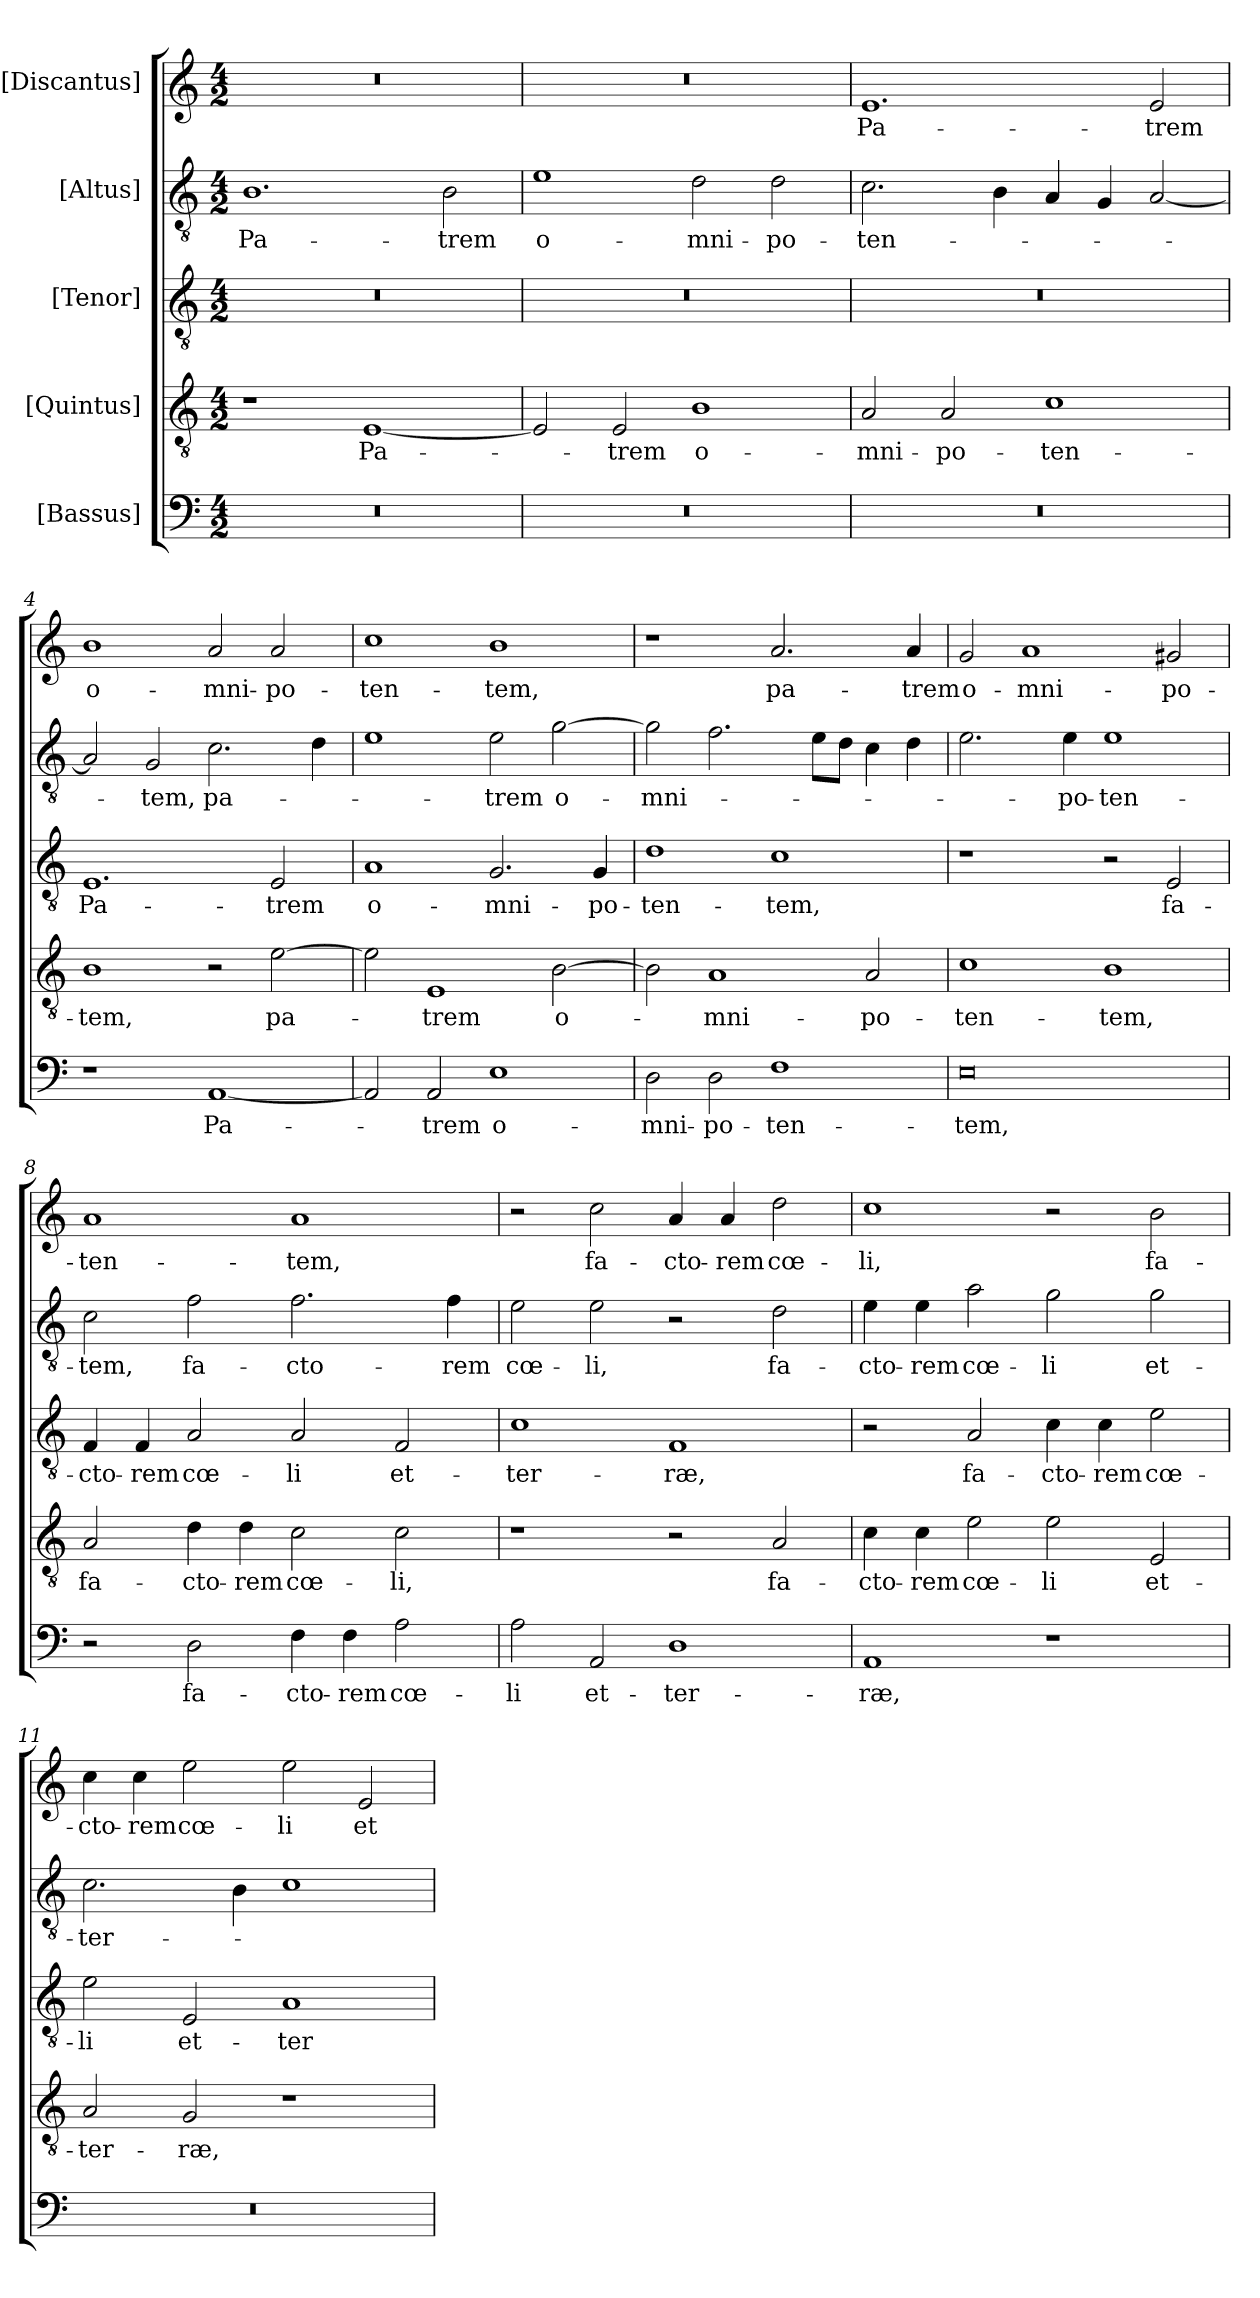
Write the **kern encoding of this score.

**kern	**text	**kern	**text	**kern	**text	**kern	**text	**kern	**text
*part5	*part5	*part4	*part4	*part3	*part3	*part2	*part2	*part1	*part1
*staff5	*staff5	*staff4	*staff4	*staff3	*staff3	*staff2	*staff2	*staff1	*staff1
*I"[Bassus]	*	*I"[Quintus]	*	*I"[Tenor]	*	*I"[Altus]	*	*I"[Discantus]	*
*clefF4	*	*clefGv2	*	*clefGv2	*	*clefGv2	*	*clefG2	*
*k[]	*	*k[]	*	*k[]	*	*k[]	*	*k[]	*
*M4/2	*	*M4/2	*	*M4/2	*	*M4/2	*	*M4/2	*
=1	=1	=1	=1	=1	=1	=1	=1	=1	=1
0r	.	1r	.	0r	.	1.B\	Pa-	0r	.
.	.	[1E/	Pa-	.	.	.	.	.	.
.	.	.	.	.	.	2B\	-trem	.	.
=2	=2	=2	=2	=2	=2	=2	=2	=2	=2
0r	.	2E/]	.	0r	.	1e\	o-	0r	.
.	.	2E/	-trem	.	.	.	.	.	.
.	.	1B\	o-	.	.	2d\	-mni-	.	.
.	.	.	.	.	.	2d\	-po-	.	.
=3	=3	=3	=3	=3	=3	=3	=3	=3	=3
0r	.	2A/	-mni-	0r	.	2.c\	-ten-	1.e/	Pa-
.	.	2A/	-po-	.	.	.	.	.	.
.	.	.	.	.	.	4B\	.	.	.
.	.	1c\	-ten-	.	.	4A/	.	.	.
.	.	.	.	.	.	4G/	.	.	.
.	.	.	.	.	.	[2A/	.	2e/	-trem
=4	=4	=4	=4	=4	=4	=4	=4	=4	=4
1r	.	1B\	-tem,	1.E/	Pa-	2A/]	.	1b\	o-
.	.	.	.	.	.	2G/	-tem,	.	.
[1AA/	Pa-	2r	.	.	.	2.c\	pa-	2a/	-mni-
.	.	[2e\	pa-	2E/	-trem	.	.	2a/	-po-
.	.	.	.	.	.	4d\	.	.	.
=5	=5	=5	=5	=5	=5	=5	=5	=5	=5
2AA/]	.	2e\]	.	1A/	o-	1e\	.	1cc\	-ten-
2AA/	-trem	1E/	-trem	.	.	.	.	.	.
1E\	o-	.	.	2.G/	-mni-	2e\	-trem	1b\	-tem,
.	.	[2B\	o-	.	.	[2g\	o-	.	.
.	.	.	.	4G/	-po-	.	.	.	.
=6	=6	=6	=6	=6	=6	=6	=6	=6	=6
2D\	-mni-	2B\]	.	1d\	-ten-	2g\]	-mni-	1r	.
2D\	-po-	1A/	-mni-	.	.	2.f\	.	.	.
1F\	-ten-	.	.	1c\	-tem,	.	.	2.a/	pa-
.	.	.	.	.	.	8e\L	.	.	.
.	.	.	.	.	.	8d\J	.	.	.
.	.	2A/	-po-	.	.	4c\	.	.	.
.	.	.	.	.	.	4d\	.	4a/	-trem
=7	=7	=7	=7	=7	=7	=7	=7	=7	=7
0E\	-tem,	1c\	-ten-	1r	.	2.e\	.	2g/	o-
.	.	.	.	.	.	.	.	1a/	-mni-
.	.	.	.	.	.	4e\	-po-	.	.
.	.	1B\	-tem,	2r	.	1e\	-ten-	.	.
.	.	.	.	2E/	fa-	.	.	2g#X/	-po-
=8	=8	=8	=8	=8	=8	=8	=8	=8	=8
2r	.	2A/	fa-	4F/	-cto-	2c\	-tem,	1a/	-ten-
.	.	.	.	4F/	-rem	.	.	.	.
2D\	fa-	4d\	-cto-	2A/	cœ-	2f\	fa-	.	.
.	.	4d\	-rem	.	.	.	.	.	.
4F\	-cto-	2c\	cœ-	2A/	-li	2.f\	-cto-	1a/	-tem,
4F\	-rem	.	.	.	.	.	.	.	.
2A\	cœ-	2c\	-li,	2F/	et-	.	.	.	.
.	.	.	.	.	.	4f\	-rem	.	.
=9	=9	=9	=9	=9	=9	=9	=9	=9	=9
2A\	-li	1r	.	1c\	ter-	2e\	cœ-	2r	.
2AA/	et-	.	.	.	.	2e\	-li,	2cc\	fa-
1D\	ter-	2r	.	1F/	-ræ,	2r	.	4a/	-cto-
.	.	.	.	.	.	.	.	4a/	-rem
.	.	2A/	fa-	.	.	2d\	fa-	2dd\	cœ-
=10	=10	=10	=10	=10	=10	=10	=10	=10	=10
1AA/	-ræ,	4c\	-cto-	2r	.	4e\	-cto-	1cc\	-li,
.	.	4c\	-rem	.	.	4e\	-rem	.	.
.	.	2e\	cœ-	2A/	fa-	2a\	cœ-	.	.
1r	.	2e\	-li	4c\	-cto-	2g\	-li	2r	.
.	.	.	.	4c\	-rem	.	.	.	.
.	.	2E/	et-	2e\	cœ-	2g\	et-	2b\	fa-
=11	=11	=11	=11	=11	=11	=11	=11	=11	=11
0r	.	2A/	ter-	2e\	-li	2.c\	ter-	4cc\	-cto-
.	.	.	.	.	.	.	.	4cc\	-rem
.	.	2G/	-ræ,	2E/	et-	.	.	2ee\	cœ-
.	.	.	.	.	.	4B\	.	.	.
.	.	1r	.	1A/	ter-	1c\	.	2ee\	-li
.	.	.	.	.	.	.	.	2e/	et-
=	=	=	=	=	=	=	=	=	=
*-	*-	*-	*-	*-	*-	*-	*-	*-	*-
